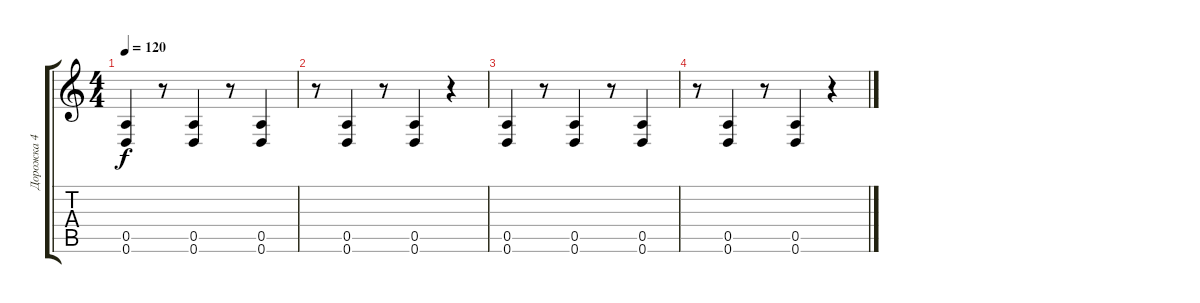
\track ("Дорожка 4" "Дорожка 4") {instrument distortionguitar}
\staff {score tabs}
\tuning (E4 B3 G3 D3 A2 D2) {hide}
\ts (4 4)
\tempo 120
\clef g2
\ks c
(0.5 0.6).4{dy f} r.8 (0.5 0.6).4 r.8 (0.5 0.6).4 |
r.8 (0.5 0.6).4 r.8 (0.5 0.6).4 r.4 |
(0.5 0.6).4 r.8 (0.5 0.6).4 r.8 (0.5 0.6).4 |
r.8 (0.5 0.6).4 r.8 (0.5 0.6).4 r.4
